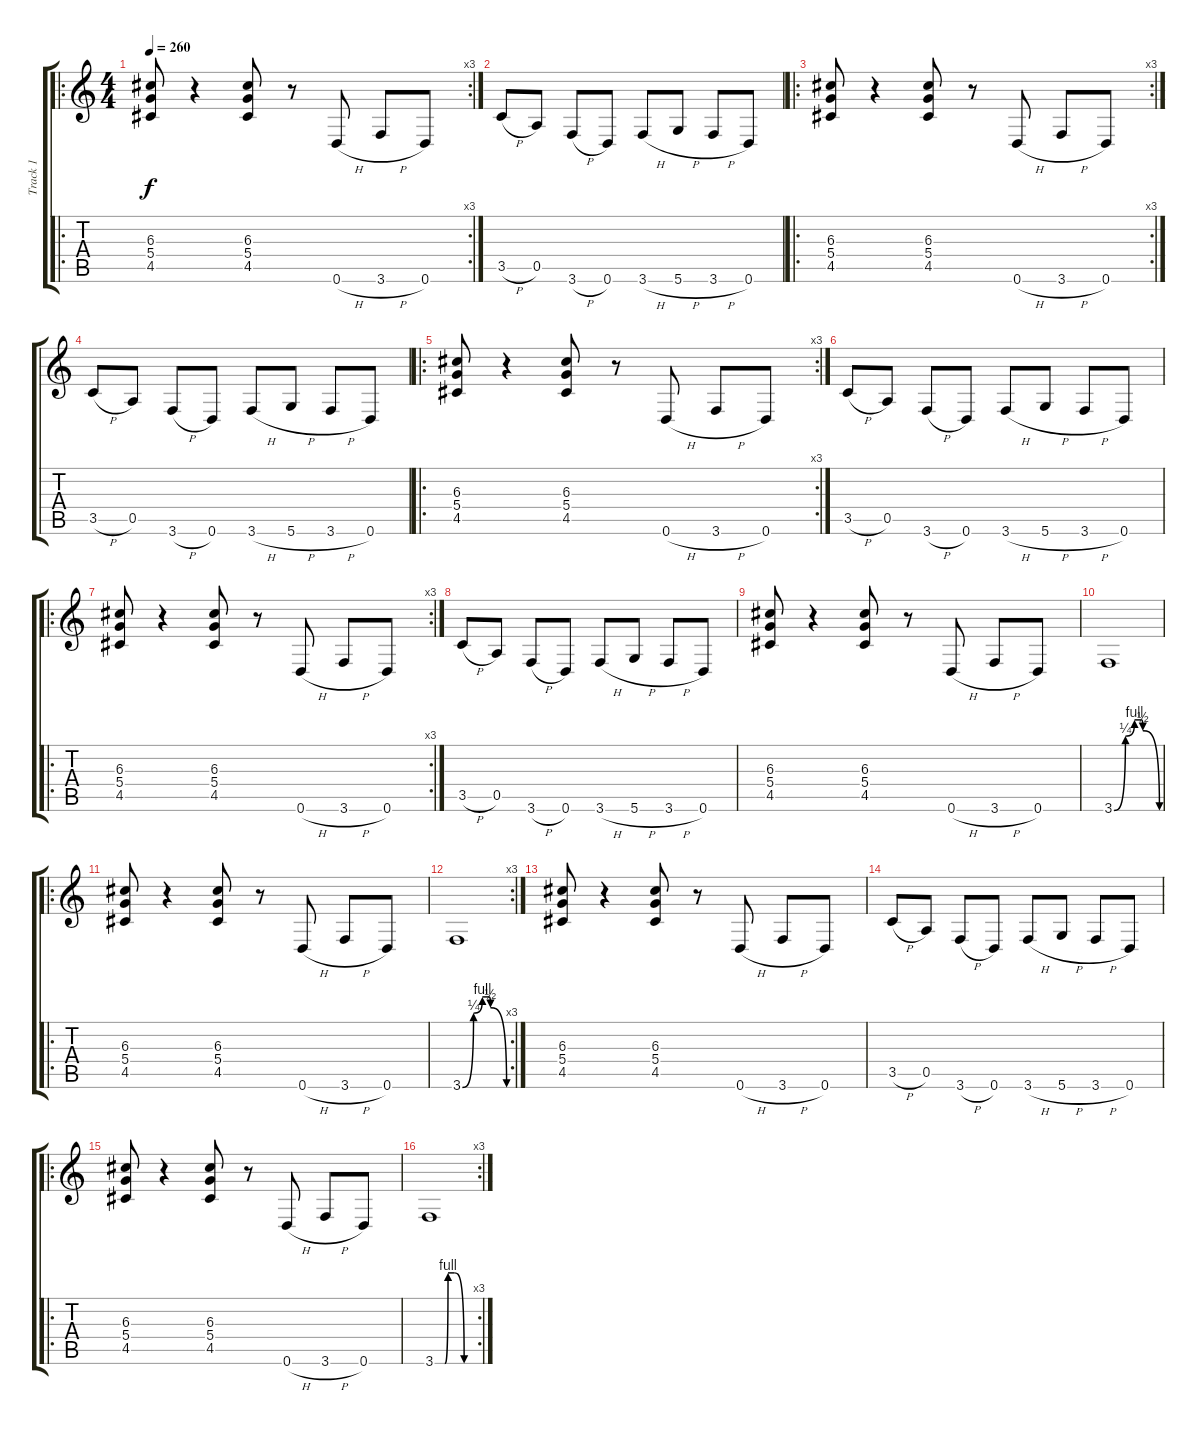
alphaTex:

\track ("Track 1" "Track 1") {instrument overdrivenguitar}
\staff {score tabs}
\tuning (E4 B3 G3 D3 A2 D2) {hide}
\ro
\rc 3
\ts (4 4)
\tempo 260
\clef g2
\ks c
(6.3 5.4 4.5).8{dy f} r.4 (6.3 5.4 4.5).8 r.8 0.6{h}.8 3.6{h}.8 0.6.8 |
3.5{h}.8 0.5.8 3.6{h}.8 0.6.8 3.6{h}.8 5.6{h}.8 3.6{h}.8 0.6.8 |
\ro
\rc 3
(6.3 5.4 4.5).8 r.4 (6.3 5.4 4.5).8 r.8 0.6{h}.8 3.6{h}.8 0.6.8 |
3.5{h}.8 0.5.8 3.6{h}.8 0.6.8 3.6{h}.8 5.6{h}.8 3.6{h}.8 0.6.8 |
\ro
\rc 3
(6.3 5.4 4.5).8 r.4 (6.3 5.4 4.5).8 r.8 0.6{h}.8 3.6{h}.8 0.6.8 |
3.5{h}.8 0.5.8 3.6{h}.8 0.6.8 3.6{h}.8 5.6{h}.8 3.6{h}.8 0.6.8 |
\ro
\rc 3
(6.3 5.4 4.5).8 r.4 (6.3 5.4 4.5).8 r.8 0.6{h}.8 3.6{h}.8 0.6.8 |
3.5{h}.8 0.5.8 3.6{h}.8 0.6.8 3.6{h}.8 5.6{h}.8 3.6{h}.8 0.6.8 |
(6.3 5.4 4.5).8 r.4 (6.3 5.4 4.5).8 r.8 0.6{h}.8 3.6{h}.8 0.6.8 |
3.6{be (custom 0 0 15 1 27 4 36 4 38 2 60 0)}.1 |
\ro
(6.3 5.4 4.5).8 r.4 (6.3 5.4 4.5).8 r.8 0.6{h}.8 3.6{h}.8 0.6.8 |
\rc 3
3.6{be (custom 0 0 15 1 27 4 36 4 38 2 60 0)}.1 |
(6.3 5.4 4.5).8 r.4 (6.3 5.4 4.5).8 r.8 0.6{h}.8 3.6{h}.8 0.6.8 |
3.5{h}.8 0.5.8 3.6{h}.8 0.6.8 3.6{h}.8 5.6{h}.8 3.6{h}.8 0.6.8 |
\ro
(6.3 5.4 4.5).8 r.4 (6.3 5.4 4.5).8 r.8 0.6{h}.8 3.6{h}.8 0.6.8 |
\rc 3
3.6{be (custom 0 0 15 0 20 4 30 4 45 0 60 0)}.1
